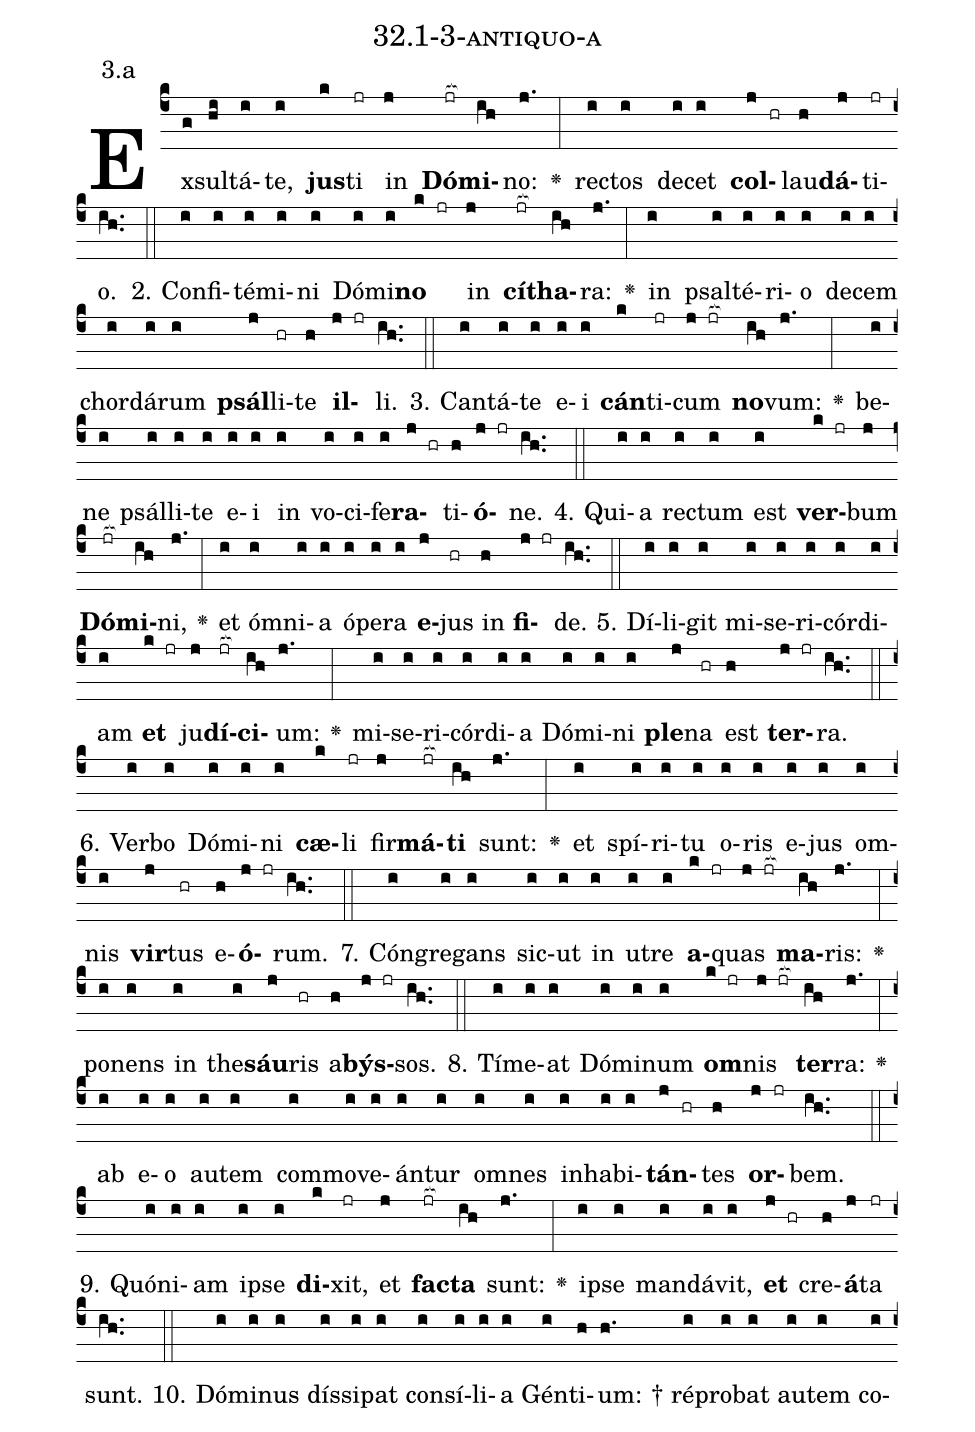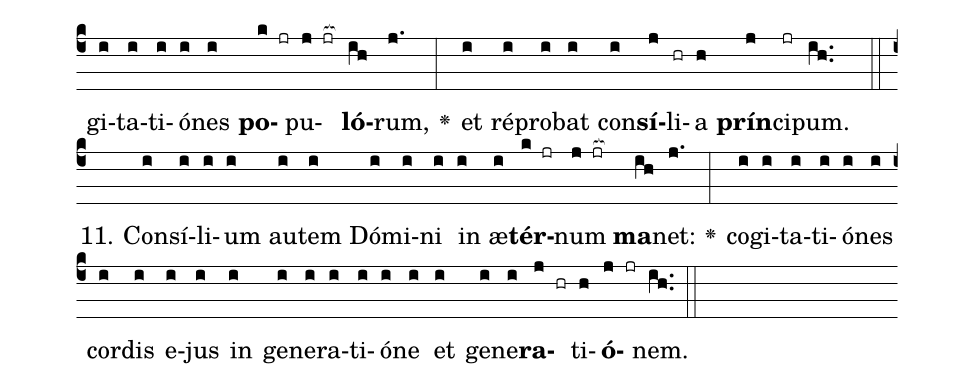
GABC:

name: 32.1-3-antiquo-a;
annotation: 3.a;
%%
(c4)Ex(g)sul(hi)tá(i)te,(i) <b>jus</b>(k)ti(jr) in(j) <b>Dó</b>(jr[ocb:1{])<b>mi</b>(ih[ocb:0}])no:(j.) <v>\greheightstar</v>(:) rec(i)tos(i) de(i)cet(i) <b>col</b>(j hr)lau(h)<b>dá</b>(j)ti(jr)o.(ih..) (::)
2. Con(i)fi(i)té(i)mi(i)ni(i) Dó(i)mi(i)<b>no</b>(k jr) in(j) <b>cí</b>(jr[ocb:1{])<b>tha</b>(ih[ocb:0}])ra:(j.) <v>\greheightstar</v>(:) in(i) psal(i)té(i)ri(i)o(i) de(i)cem(i) chor(i)dá(i)rum(i) <b>psál</b>(j)li(hr)te(h) <b>il</b>(j jr)li.(ih..) (::)
3. Can(i)tá(i)te(i) e(i)i(i) <b>cán</b>(k)ti(jr)cum(j jr[ocb:1{]) <b>no</b>(ih[ocb:0}])vum:(j.) <v>\greheightstar</v>(:) be(i)ne(i) psál(i)li(i)te(i) e(i)i(i) in(i) vo(i)ci(i)fe(i)<b>ra</b>(j hr)ti(h)<b>ó</b>(j jr)ne.(ih..) (::)
4. Qui(i)a(i) rec(i)tum(i) est(i) <b>ver</b>(k jr)bum(j) <b>Dó</b>(jr[ocb:1{])<b>mi</b>(ih[ocb:0}])ni,(j.) <v>\greheightstar</v>(:) et(i) óm(i)ni(i)a(i) ó(i)pe(i)ra(i) <b>e</b>(j)jus(hr) in(h) <b>fi</b>(j jr)de.(ih..) (::)
5. Dí(i)li(i)git(i) mi(i)se(i)ri(i)cór(i)di(i)am(i) <b>et</b>(k jr) ju(j)<b>dí</b>(jr[ocb:1{])<b>ci</b>(ih[ocb:0}])um:(j.) <v>\greheightstar</v>(:) mi(i)se(i)ri(i)cór(i)di(i)a(i) Dó(i)mi(i)ni(i) <b>ple</b>(j)na(hr) est(h) <b>ter</b>(j jr)ra.(ih..) (::)
6. Ver(i)bo(i) Dó(i)mi(i)ni(i) <b>cæ</b>(k)li(jr) fir(j)<b>má</b>(jr[ocb:1{])<b>ti</b>(ih[ocb:0}]) sunt:(j.) <v>\greheightstar</v>(:) et(i) spí(i)ri(i)tu(i) o(i)ris(i) e(i)jus(i) om(i)nis(i) <b>vir</b>(j)tus(hr) e(h)<b>ó</b>(j jr)rum.(ih..) (::)
7. Cón(i)gre(i)gans(i) sic(i)ut(i) in(i) u(i)tre(i) <b>a</b>(k jr)quas(j jr[ocb:1{]) <b>ma</b>(ih[ocb:0}])ris:(j.) <v>\greheightstar</v>(:) po(i)nens(i) in(i) the(i)<b>sáu</b>(j)ris(hr) a(h)<b>býs</b>(j jr)sos.(ih..) (::)
8. Tí(i)me(i)at(i) Dó(i)mi(i)num(i) <b>om</b>(k jr)nis(j jr[ocb:1{]) <b>ter</b>(ih[ocb:0}])ra:(j.) <v>\greheightstar</v>(:) ab(i) e(i)o(i) au(i)tem(i) com(i)mo(i)ve(i)án(i)tur(i) om(i)nes(i) in(i)ha(i)bi(i)<b>tán</b>(j hr)tes(h) <b>or</b>(j jr)bem.(ih..) (::)
9. Quón(i)i(i)am(i) ip(i)se(i) <b>di</b>(k)xit,(jr) et(j) <b>fac</b>(jr[ocb:1{])<b>ta</b>(ih[ocb:0}]) sunt:(j.) <v>\greheightstar</v>(:) ip(i)se(i) man(i)dá(i)vit,(i) <b>et</b>(j hr) cre(h)<b>á</b>(j)ta(jr) sunt.(ih..) (::)
10. Dó(i)mi(i)nus(i) dís(i)si(i)pat(i) con(i)sí(i)li(i)a(i) Gén(i)ti(h)um: †(h.) ré(i)pro(i)bat(i) au(i)tem(i) co(i)gi(i)ta(i)ti(i)ó(i)nes(i) <b>po</b>(k jr)pu(j jr[ocb:1{])<b>ló</b>(ih[ocb:0}])rum,(j.) <v>\greheightstar</v>(:) et(i) ré(i)pro(i)bat(i) con(i)<b>sí</b>(j)li(hr)a(h) <b>prín</b>(j)ci(jr)pum.(ih..) (::)
11. Con(i)sí(i)li(i)um(i) au(i)tem(i) Dó(i)mi(i)ni(i) in(i) æ(i)<b>tér</b>(k jr)num(j jr[ocb:1{]) <b>ma</b>(ih[ocb:0}])net:(j.) <v>\greheightstar</v>(:) co(i)gi(i)ta(i)ti(i)ó(i)nes(i) cor(i)dis(i) e(i)jus(i) in(i) ge(i)ne(i)ra(i)ti(i)ó(i)ne(i) et(i) ge(i)ne(i)<b>ra</b>(j hr)ti(h)<b>ó</b>(j jr)nem.(ih..) (::)
